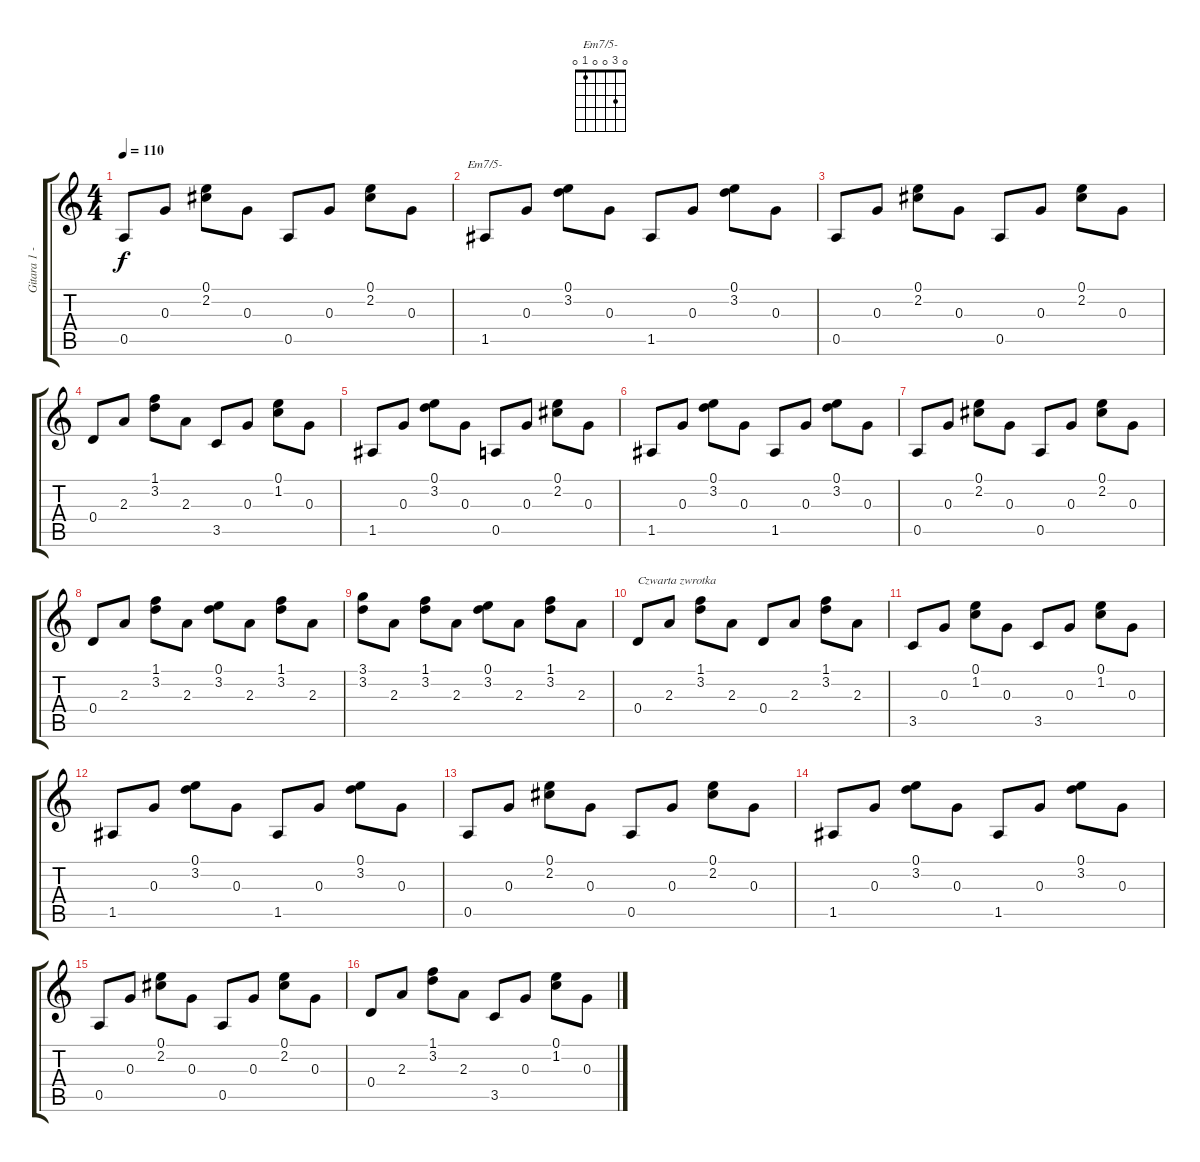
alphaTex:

\track ("Gitara 1 - K. Myszkowski" "Gitara 1 -") {instrument acousticguitarnylon}
\staff {score tabs}
\tuning (E4 B3 G3 D3 A2 E2) {hide}
\chord ("Em7/5-" 0 3 0 0 1 0)
\ts (4 4)
\tempo 110
\clef g2
\ks c
0.5.8{dy f} 0.3.8 (0.1 2.2).8 0.3.8 0.5.8 0.3.8 (0.1 2.2).8 0.3.8 |
1.5.8{ch "Em7/5-"} 0.3.8 (0.1 3.2).8 0.3.8 1.5.8 0.3.8 (0.1 3.2).8 0.3.8 |
0.5.8 0.3.8 (0.1 2.2).8 0.3.8 0.5.8 0.3.8 (0.1 2.2).8 0.3.8 |
0.4.8 2.3.8 (1.1 3.2).8 2.3.8 3.5.8 0.3.8 (0.1 1.2).8 0.3.8 |
1.5.8 0.3.8 (0.1 3.2).8 0.3.8 0.5.8 0.3.8 (0.1 2.2).8 0.3.8 |
1.5.8 0.3.8 (0.1 3.2).8 0.3.8 1.5.8 0.3.8 (0.1 3.2).8 0.3.8 |
0.5.8 0.3.8 (0.1 2.2).8 0.3.8 0.5.8 0.3.8 (0.1 2.2).8 0.3.8 |
0.4.8 2.3.8 (1.1 3.2).8 2.3.8 (0.1 3.2).8 2.3.8 (1.1 3.2).8 2.3.8 |
(3.1 3.2).8 2.3.8 (1.1 3.2).8 2.3.8 (0.1 3.2).8 2.3.8 (1.1 3.2).8 2.3.8 |
0.4.8{txt "Czwarta zwrotka"} 2.3.8 (1.1 3.2).8 2.3.8 0.4.8 2.3.8 (1.1 3.2).8 2.3.8 |
3.5.8 0.3.8 (0.1 1.2).8 0.3.8 3.5.8 0.3.8 (0.1 1.2).8 0.3.8 |
1.5.8 0.3.8 (0.1 3.2).8 0.3.8 1.5.8 0.3.8 (0.1 3.2).8 0.3.8 |
0.5.8 0.3.8 (0.1 2.2).8 0.3.8 0.5.8 0.3.8 (0.1 2.2).8 0.3.8 |
1.5.8 0.3.8 (0.1 3.2).8 0.3.8 1.5.8 0.3.8 (0.1 3.2).8 0.3.8 |
0.5.8 0.3.8 (0.1 2.2).8 0.3.8 0.5.8 0.3.8 (0.1 2.2).8 0.3.8 |
0.4.8 2.3.8 (1.1 3.2).8 2.3.8 3.5.8 0.3.8 (0.1 1.2).8 0.3.8
